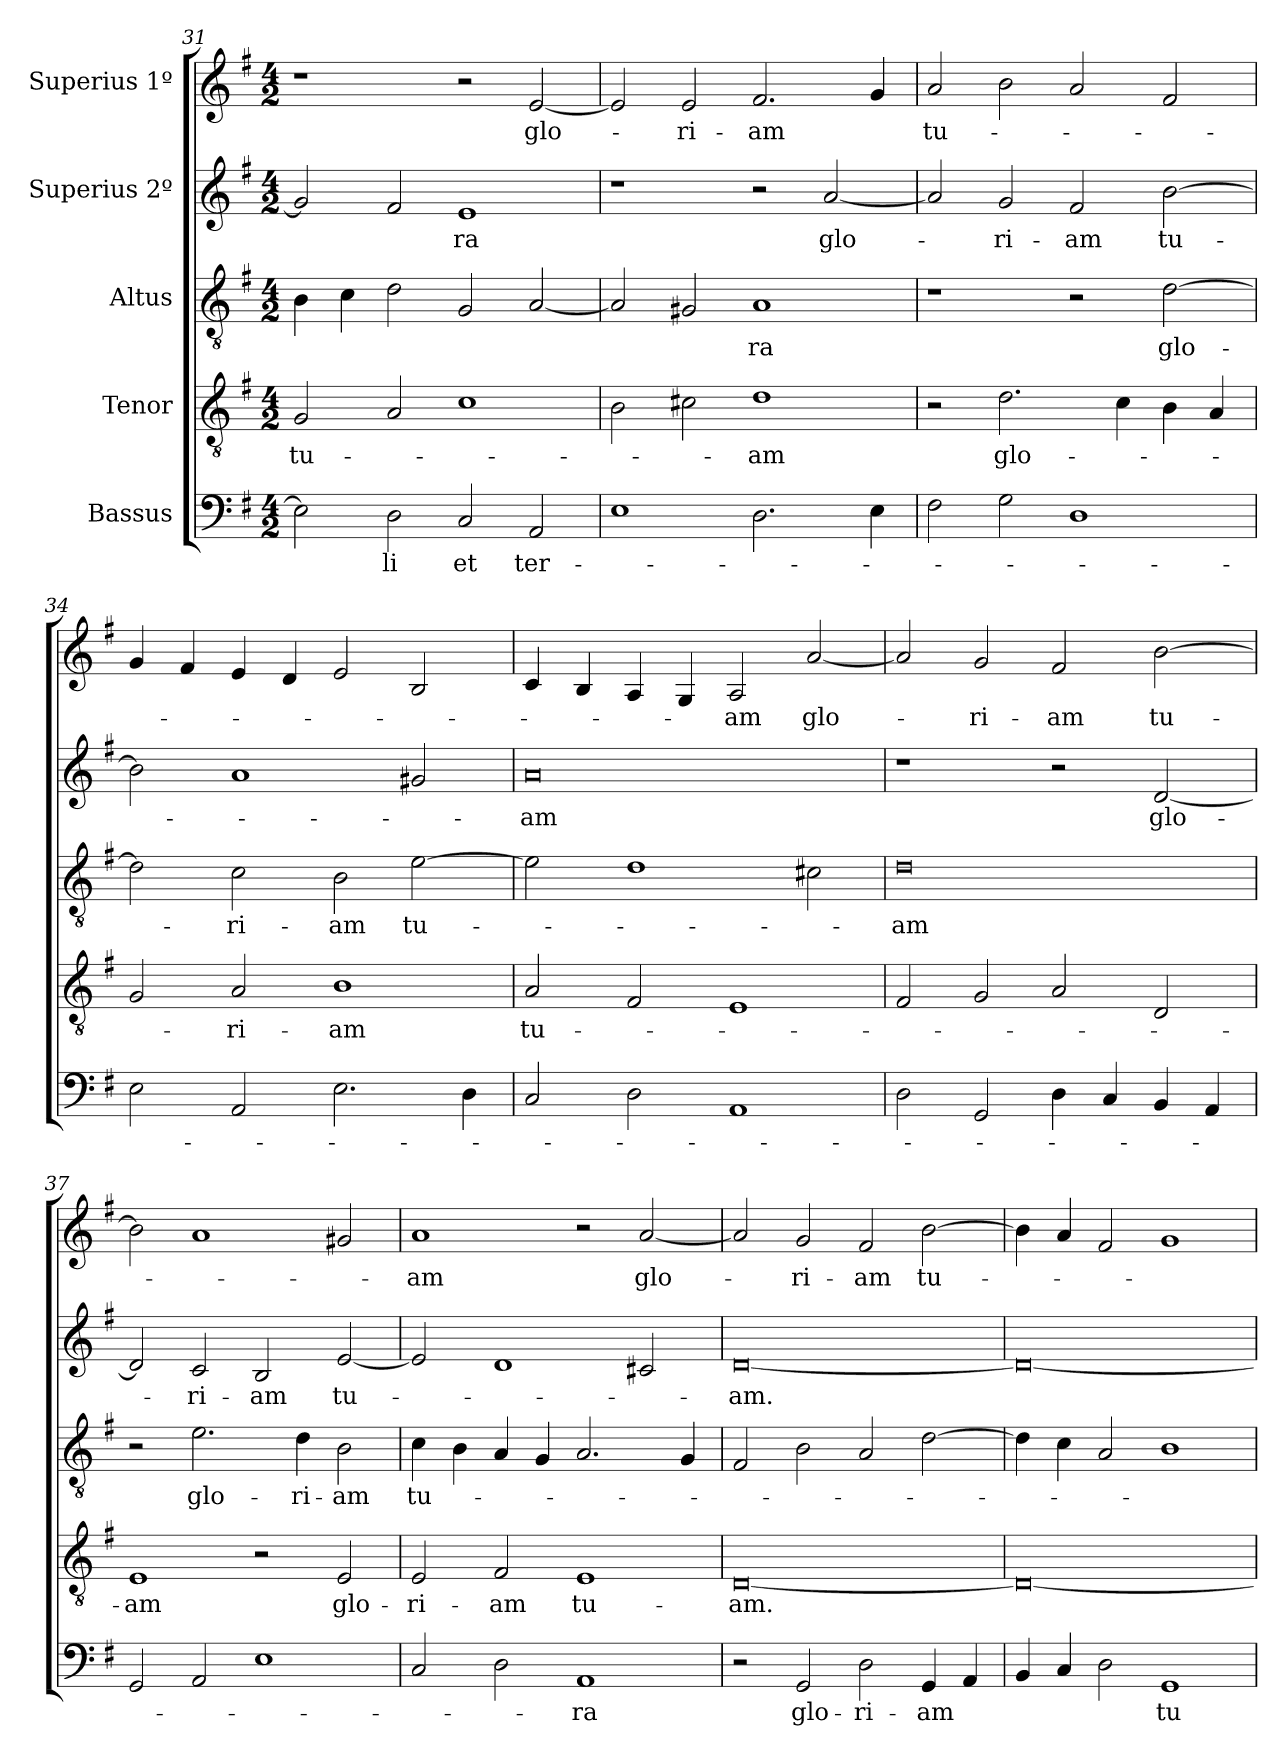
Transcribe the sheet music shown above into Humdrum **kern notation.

**kern	**text	**kern	**text	**kern	**text	**kern	**text	**kern	**text
*part5	*part5	*part4	*part4	*part3	*part3	*part2	*part2	*part1	*part1
*staff5	*staff5	*staff4	*staff4	*staff3	*staff3	*staff2	*staff2	*staff1	*staff1
*I"Bassus	*	*I"Tenor	*	*I"Altus	*	*I"Superius 2º	*	*I"Superius 1º	*
*clefF4	*	*clefGv2	*	*clefGv2	*	*clefG2	*	*clefG2	*
*k[f#]	*	*k[f#]	*	*k[f#]	*	*k[f#]	*	*k[f#]	*
*M4/2	*	*M4/2	*	*M4/2	*	*M4/2	*	*M4/2	*
=31	=31	=31	=31	=31	=31	=31	=31	=31	=31
2E\]	.	2G/	tu-	4B\	.	2g/]	.	1r	.
.	.	.	.	4c\	.	.	.	.	.
2D\	-li	2A/	.	2d\	.	2f#/	.	.	.
2C/	et	1c\	.	2G/	.	1e/	-ra	2r	.
2AA/	ter-	.	.	[2A/	.	.	.	[2e/	glo-
=32	=32	=32	=32	=32	=32	=32	=32	=32	=32
1E\	.	2B\	.	2A/]	.	1r	.	2e/]	.
.	.	2c#X\	.	2G#X/	.	.	.	2e/	-ri-
2.D\	.	1d\	-am	1A/	-ra	2r	.	2.f#/	-am
.	.	.	.	.	.	[2a/	glo-	.	.
4E\	.	.	.	.	.	.	.	4g/	.
=33	=33	=33	=33	=33	=33	=33	=33	=33	=33
2F#\	.	2r	.	1r	.	2a/]	.	2a/	tu-
2G\	.	2.d\	glo-	.	.	2g/	-ri-	2b\	.
1D\	.	.	.	2r	.	2f#/	-am	2a/	.
.	.	4c\	.	.	.	.	.	.	.
.	.	4B\	.	[2d\	glo-	[2b\	tu-	2f#/	.
.	.	4A/	.	.	.	.	.	.	.
=34	=34	=34	=34	=34	=34	=34	=34	=34	=34
2E\	.	2G/	.	2d\]	.	2b\]	.	4g/	.
.	.	.	.	.	.	.	.	4f#/	.
2AA/	.	2A/	-ri-	2c\	-ri-	1a/	.	4e/	.
.	.	.	.	.	.	.	.	4d/	.
2.E\	.	1B\	-am	2B\	-am	.	.	2e/	.
.	.	.	.	[2e\	tu-	2g#X/	.	2B/	.
4D\	.	.	.	.	.	.	.	.	.
=35	=35	=35	=35	=35	=35	=35	=35	=35	=35
2C/	.	2A/	tu-	2e\]	.	0a/	-am	4c/	.
.	.	.	.	.	.	.	.	4B/	.
2D\	.	2F#/	.	1d\	.	.	.	4A/	.
.	.	.	.	.	.	.	.	4G/	.
1AA/	.	1E/	.	.	.	.	.	2A/	-am
.	.	.	.	2c#X\	.	.	.	[2a/	glo-
=36	=36	=36	=36	=36	=36	=36	=36	=36	=36
2D\	.	2F#/	.	0d\	-am	1r	.	2a/]	.
2GG/	.	2G/	.	.	.	.	.	2g/	-ri-
4D\	.	2A/	.	.	.	2r	.	2f#/	-am
4C/	.	.	.	.	.	.	.	.	.
4BB/	.	2D/	.	.	.	[2d/	glo-	[2b\	tu-
4AA/	.	.	.	.	.	.	.	.	.
=37	=37	=37	=37	=37	=37	=37	=37	=37	=37
2GG/	.	1E/	-am	2r	.	2d/]	.	2b\]	.
2AA/	.	.	.	2.e\	glo-	2c/	-ri-	1a/	.
1E\	.	2r	.	.	.	2B/	-am	.	.
.	.	.	.	4d\	-ri-	.	.	.	.
.	.	2E/	glo-	2B\	-am	[2e/	tu-	2g#X/	.
=38	=38	=38	=38	=38	=38	=38	=38	=38	=38
2C/	.	2E/	-ri-	4c\	tu-	2e/]	.	1a/	-am
.	.	.	.	4B\	.	.	.	.	.
2D\	.	2F#/	-am	4A/	.	1d/	.	.	.
.	.	.	.	4G/	.	.	.	.	.
1AA/	-ra	1E/	tu-	2.A/	.	.	.	2r	.
.	.	.	.	.	.	2c#X/	.	[2a/	glo-
.	.	.	.	4G/	.	.	.	.	.
=39	=39	=39	=39	=39	=39	=39	=39	=39	=39
2r	.	[0D/	-am.	2F#/	.	[0d/	-am.	2a/]	.
2GG/	glo-	.	.	2B\	.	.	.	2g/	-ri-
2D\	-ri-	.	.	2A/	.	.	.	2f#/	-am
4GG/	-am	.	.	[2d\	.	.	.	[2b\	tu-
4AA/	.	.	.	.	.	.	.	.	.
=40	=40	=40	=40	=40	=40	=40	=40	=40	=40
4BB/	.	0D/_	.	4d\]	.	0d/_	.	4b\]	.
4C/	.	.	.	4c\	.	.	.	4a/	.
2D\	.	.	.	2A/	.	.	.	2f#/	.
1GG/	tu-	.	.	1B\	.	.	.	1g/	.
=	=	=	=	=	=	=	=	=	=
*-	*-	*-	*-	*-	*-	*-	*-	*-	*-
